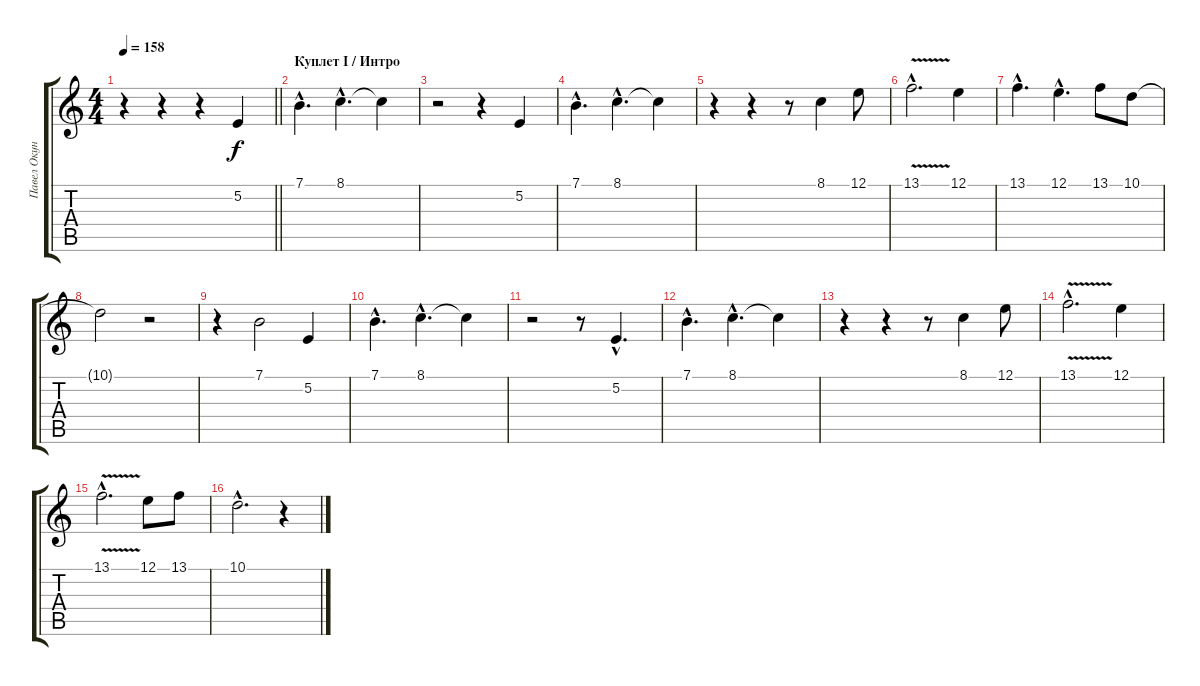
\track ("Павел Окунев" "Павел Окун") {instrument lead2sawtooth}
\staff {score tabs}
\tuning (E4 B3 G3 D3 A2 E2) {hide}
\ts (4 4)
\tempo 158
\clef g2
\barLineRight lightlight
\ks c
r.4{dy f instrument lead2sawtooth} r.4 r.4 5.2.4 |
\section ("" "Куплет I / Интро")
7.1{hac}.4{d} 8.1{hac}.4{d} 8.1{t}.4 |
r.2 r.4 5.2.4 |
7.1{hac}.4{d} 8.1{hac}.4{d} 8.1{t}.4 |
r.4 r.4 r.8 8.1.4 12.1.8 |
13.1{v hac}.2{d} 12.1.4 |
13.1{hac}.4{d} 12.1{hac}.4{d} 13.1.8 10.1.8 |
10.1{t}.2 r.2 |
r.4 7.1.2 5.2.4 |
7.1{hac}.4{d} 8.1{hac}.4{d} 8.1{t}.4 |
r.2 r.8 5.2{hac}.4{d} |
7.1{hac}.4{d} 8.1{hac}.4{d} 8.1{t}.4 |
r.4 r.4 r.8 8.1.4 12.1.8 |
13.1{v hac}.2{d} 12.1.4 |
13.1{v hac}.2{d} 12.1.8 13.1.8 |
10.1{hac}.2{d} r.4
